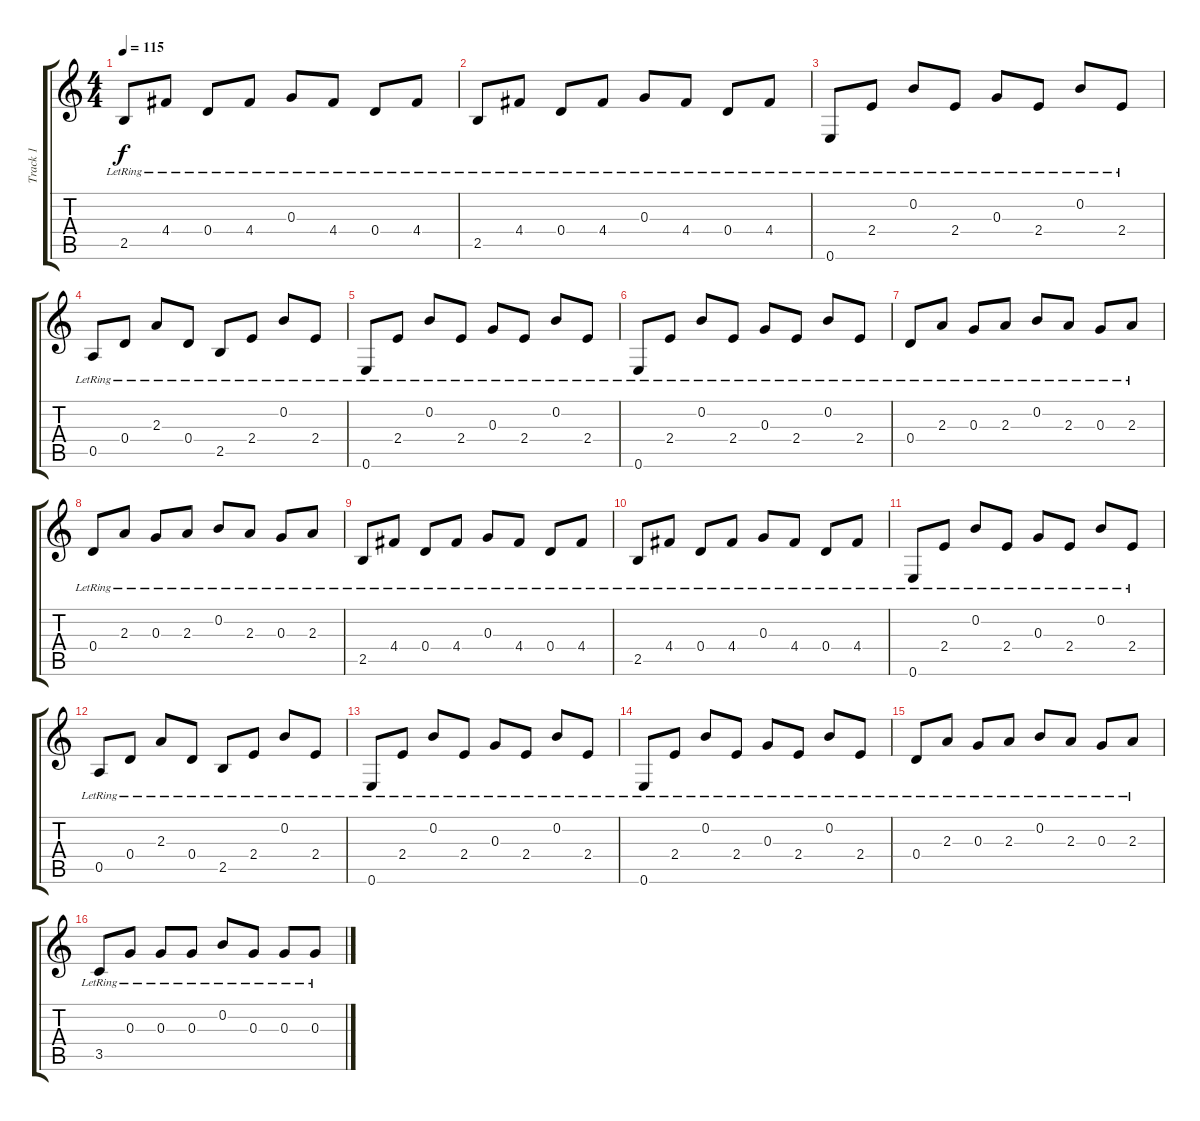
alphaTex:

\track ("Track 1" "Track 1") {instrument acousticguitarsteel}
\staff {score tabs}
\tuning (E4 B3 G3 D3 A2 E2) {hide}
\ts (4 4)
\tempo 115
\clef g2
\ks c
2.5{lr}.8{dy f} 4.4{lr}.8 0.4{lr}.8 4.4{lr}.8 0.3{lr}.8 4.4{lr}.8 0.4{lr}.8 4.4{lr}.8 |
2.5{lr}.8 4.4{lr}.8 0.4{lr}.8 4.4{lr}.8 0.3{lr}.8 4.4{lr}.8 0.4{lr}.8 4.4{lr}.8 |
0.6{lr}.8 2.4{lr}.8 0.2{lr}.8 2.4{lr}.8 0.3{lr}.8 2.4{lr}.8 0.2{lr}.8 2.4{lr}.8 |
0.5{lr}.8 0.4{lr}.8 2.3{lr}.8 0.4{lr}.8 2.5{lr}.8 2.4{lr}.8 0.2{lr}.8 2.4{lr}.8 |
0.6{lr}.8 2.4{lr}.8 0.2{lr}.8 2.4{lr}.8 0.3{lr}.8 2.4{lr}.8 0.2{lr}.8 2.4{lr}.8 |
0.6{lr}.8 2.4{lr}.8 0.2{lr}.8 2.4{lr}.8 0.3{lr}.8 2.4{lr}.8 0.2{lr}.8 2.4{lr}.8 |
0.4{lr}.8 2.3{lr}.8 0.3{lr}.8 2.3{lr}.8 0.2{lr}.8 2.3{lr}.8 0.3{lr}.8 2.3{lr}.8 |
0.4{lr}.8 2.3{lr}.8 0.3{lr}.8 2.3{lr}.8 0.2{lr}.8 2.3{lr}.8 0.3{lr}.8 2.3{lr}.8 |
2.5{lr}.8 4.4{lr}.8 0.4{lr}.8 4.4{lr}.8 0.3{lr}.8 4.4{lr}.8 0.4{lr}.8 4.4{lr}.8 |
2.5{lr}.8 4.4{lr}.8 0.4{lr}.8 4.4{lr}.8 0.3{lr}.8 4.4{lr}.8 0.4{lr}.8 4.4{lr}.8 |
0.6{lr}.8 2.4{lr}.8 0.2{lr}.8 2.4{lr}.8 0.3{lr}.8 2.4{lr}.8 0.2{lr}.8 2.4{lr}.8 |
0.5{lr}.8 0.4{lr}.8 2.3{lr}.8 0.4{lr}.8 2.5{lr}.8 2.4{lr}.8 0.2{lr}.8 2.4{lr}.8 |
0.6{lr}.8 2.4{lr}.8 0.2{lr}.8 2.4{lr}.8 0.3{lr}.8 2.4{lr}.8 0.2{lr}.8 2.4{lr}.8 |
0.6{lr}.8 2.4{lr}.8 0.2{lr}.8 2.4{lr}.8 0.3{lr}.8 2.4{lr}.8 0.2{lr}.8 2.4{lr}.8 |
0.4{lr}.8 2.3{lr}.8 0.3{lr}.8 2.3{lr}.8 0.2{lr}.8 2.3{lr}.8 0.3{lr}.8 2.3{lr}.8 |
3.5{lr}.8 0.3{lr}.8 0.3{lr}.8 0.3{lr}.8 0.2{lr}.8 0.3{lr}.8 0.3{lr}.8 0.3{lr}.8
